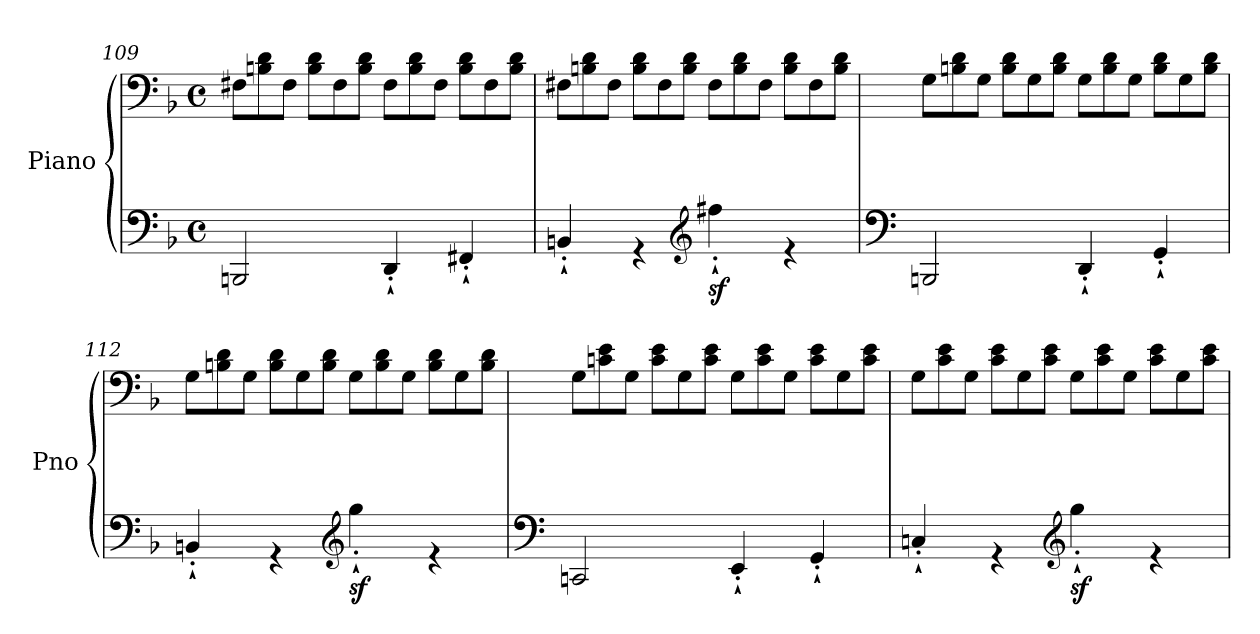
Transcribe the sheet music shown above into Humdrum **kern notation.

**kern	**kern	**dynam
*part1	*part1	*part1
*staff2	*staff1	*staff1/2
*I"Piano	*	*
*I'Pno	*	*
!!LO:LB:g=z
*clefF4	*clefF4	*
*k[b-]	*k[b-]	*
*M4/4	*M4/4	*
*met(c)	*met(c)	*
=109	=109	=109
*^	*^	*
*	*	*	*Xtuplet	*
1ryy	2BBBn/	1ryy	12F#X\L	.
.	.	.	12Bn\ 12d\	.
.	.	.	12F#\J	.
.	.	.	12B\ 12d\L	.
.	.	.	12F#\	.
.	.	.	12B\ 12d\J	.
.	4DD'`/	.	12F#\L	.
.	.	.	12B\ 12d\	.
.	.	.	12F#\J	.
.	4FF#X'`/	.	12B\ 12d\L	.
.	.	.	12F#\	.
.	.	.	12B\ 12d\J	.
=110	=110	=110	=110	=110
1ryy	4BBn'`/	1ryy	12F#X\L	.
.	.	.	12Bn\ 12d\	.
.	.	.	12F#\J	.
.	4r	.	12B\ 12d\L	.
.	.	.	12F#\	.
.	.	.	12B\ 12d\J	.
*clefG2	*	*	*	*
!	!	!	!	!LO:DY:b=2
.	4ff#X'`\	.	12F#\L	sf
.	.	.	12B\ 12d\	.
.	.	.	12F#\J	.
.	4r	.	12B\ 12d\L	.
.	.	.	12F#\	.
.	.	.	12B\ 12d\J	.
=111	=111	=111	=111	=111
*clefF4	*	*	*	*
1ryy	2BBBn/	1ryy	12G\L	.
.	.	.	12Bn\ 12d\	.
.	.	.	12G\J	.
.	.	.	12B\ 12d\L	.
.	.	.	12G\	.
.	.	.	12B\ 12d\J	.
.	4DD'`/	.	12G\L	.
.	.	.	12B\ 12d\	.
.	.	.	12G\J	.
.	4GG'`/	.	12B\ 12d\L	.
.	.	.	12G\	.
.	.	.	12B\ 12d\J	.
!!LO:LB:g=z	!!
=112	=112	=112	=112	=112
1ryy	4BBn'`/	1ryy	12G\L	.
.	.	.	12Bn\ 12d\	.
.	.	.	12G\J	.
.	4r	.	12B\ 12d\L	.
.	.	.	12G\	.
.	.	.	12B\ 12d\J	.
*clefG2	*	*	*	*
!	!	!	!	!LO:DY:b=2
.	4gg'`\	.	12G\L	sf
.	.	.	12B\ 12d\	.
.	.	.	12G\J	.
.	4r	.	12B\ 12d\L	.
.	.	.	12G\	.
.	.	.	12B\ 12d\J	.
=113	=113	=113	=113	=113
*clefF4	*	*	*	*
1ryy	2CCn/	1ryy	12G\L	.
.	.	.	12cn\ 12e\	.
.	.	.	12G\J	.
.	.	.	12c\ 12e\L	.
.	.	.	12G\	.
.	.	.	12c\ 12e\J	.
.	4EE'`/	.	12G\L	.
.	.	.	12c\ 12e\	.
.	.	.	12G\J	.
.	4GG'`/	.	12c\ 12e\L	.
.	.	.	12G\	.
.	.	.	12c\ 12e\J	.
=114	=114	=114	=114	=114
1ryy	4Cn'`/	1ryy	12G\L	.
.	.	.	12c\ 12e\	.
.	.	.	12G\J	.
.	4r	.	12c\ 12e\L	.
.	.	.	12G\	.
.	.	.	12c\ 12e\J	.
*clefG2	*	*	*	*
!	!	!	!	!LO:DY:b=2
.	4gg'`\	.	12G\L	sf
.	.	.	12c\ 12e\	.
.	.	.	12G\J	.
.	4r	.	12c\ 12e\L	.
.	.	.	12G\	.
.	.	.	12c\ 12e\J	.
*v	*v	*	*	*
*	*v	*v	*
=	=	=
*-	*-	*-
